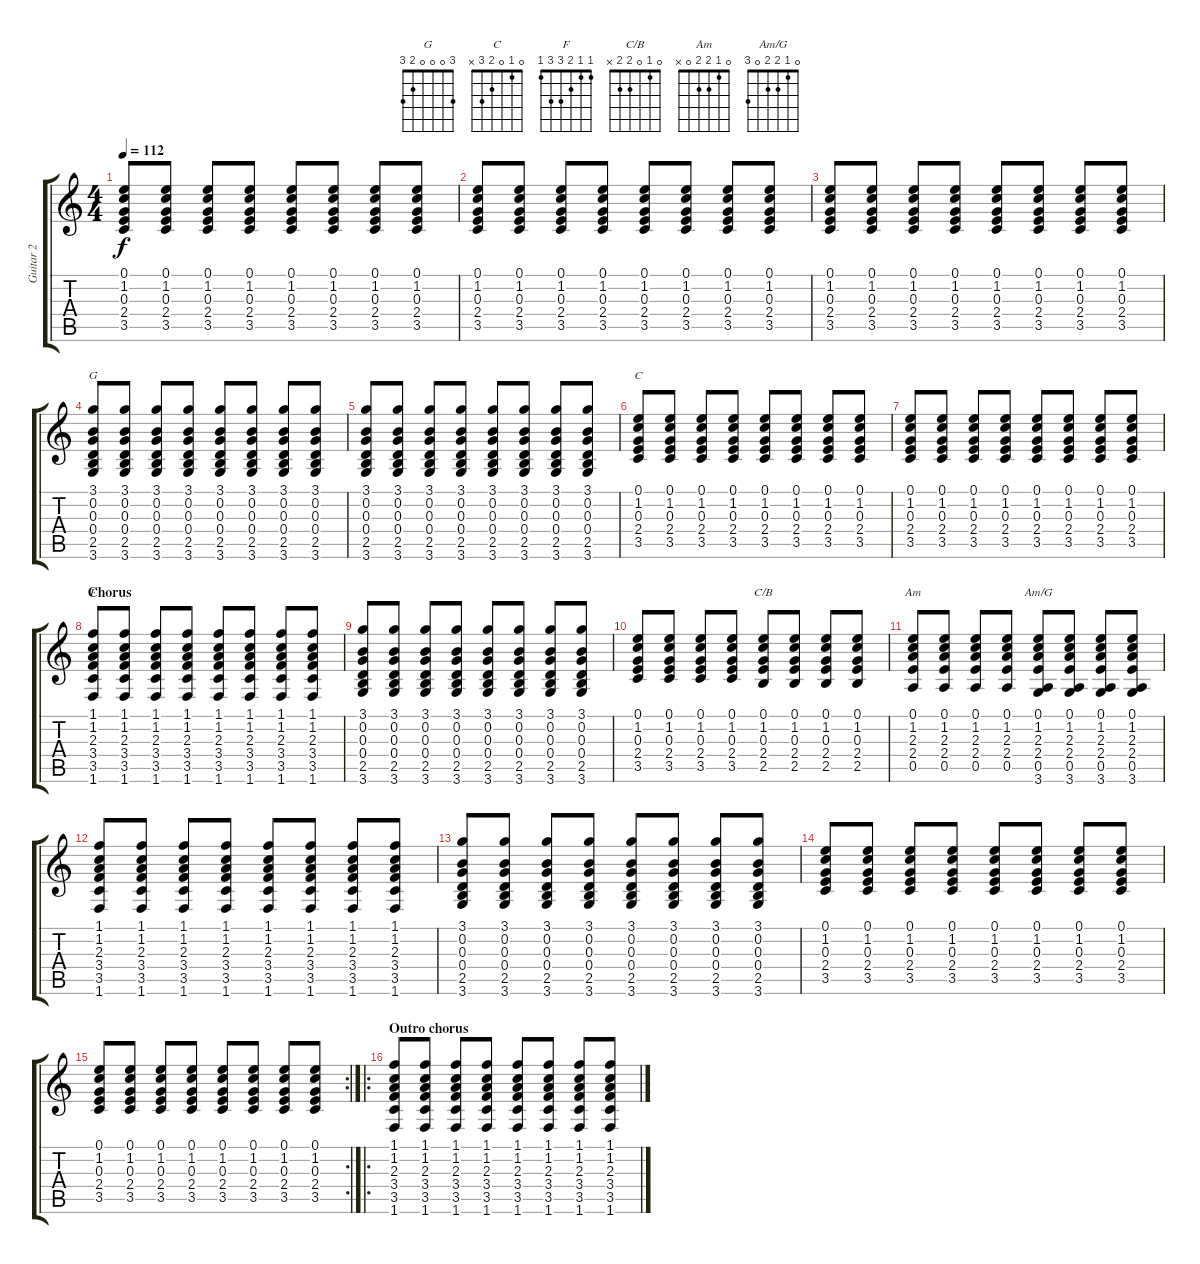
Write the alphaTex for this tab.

\track ("Guitar 2" "Guitar 2") {instrument acousticguitarsteel}
\staff {score tabs}
\tuning (E4 B3 G3 D3 A2 E2) {hide}
\chord ("G" 3 0 0 0 2 3)
\chord ("C" 0 1 0 2 3 x)
\chord ("F" 1 1 2 3 3 1)
\chord ("C/B" 0 1 0 2 2 x)
\chord ("Am" 0 1 2 2 0 x)
\chord ("Am/G" 0 1 2 2 0 3)
\ts (4 4)
\tempo 112
\clef g2
\ks c
(0.1 1.2 0.3 2.4 3.5).8{dy f} (0.1 1.2 0.3 2.4 3.5).8 (0.1 1.2 0.3 2.4 3.5).8 (0.1 1.2 0.3 2.4 3.5).8 (0.1 1.2 0.3 2.4 3.5).8 (0.1 1.2 0.3 2.4 3.5).8 (0.1 1.2 0.3 2.4 3.5).8 (0.1 1.2 0.3 2.4 3.5).8 |
(0.1 1.2 0.3 2.4 3.5).8 (0.1 1.2 0.3 2.4 3.5).8 (0.1 1.2 0.3 2.4 3.5).8 (0.1 1.2 0.3 2.4 3.5).8 (0.1 1.2 0.3 2.4 3.5).8 (0.1 1.2 0.3 2.4 3.5).8 (0.1 1.2 0.3 2.4 3.5).8 (0.1 1.2 0.3 2.4 3.5).8 |
(0.1 1.2 0.3 2.4 3.5).8 (0.1 1.2 0.3 2.4 3.5).8 (0.1 1.2 0.3 2.4 3.5).8 (0.1 1.2 0.3 2.4 3.5).8 (0.1 1.2 0.3 2.4 3.5).8 (0.1 1.2 0.3 2.4 3.5).8 (0.1 1.2 0.3 2.4 3.5).8 (0.1 1.2 0.3 2.4 3.5).8 |
(3.1 0.2 0.3 0.4 2.5 3.6).8{ch "G"} (3.1 0.2 0.3 0.4 2.5 3.6).8 (3.1 0.2 0.3 0.4 2.5 3.6).8 (3.1 0.2 0.3 0.4 2.5 3.6).8 (3.1 0.2 0.3 0.4 2.5 3.6).8 (3.1 0.2 0.3 0.4 2.5 3.6).8 (3.1 0.2 0.3 0.4 2.5 3.6).8 (3.1 0.2 0.3 0.4 2.5 3.6).8 |
(3.1 0.2 0.3 0.4 2.5 3.6).8 (3.1 0.2 0.3 0.4 2.5 3.6).8 (3.1 0.2 0.3 0.4 2.5 3.6).8 (3.1 0.2 0.3 0.4 2.5 3.6).8 (3.1 0.2 0.3 0.4 2.5 3.6).8 (3.1 0.2 0.3 0.4 2.5 3.6).8 (3.1 0.2 0.3 0.4 2.5 3.6).8 (3.1 0.2 0.3 0.4 2.5 3.6).8 |
(0.1 1.2 0.3 2.4 3.5).8{ch "C"} (0.1 1.2 0.3 2.4 3.5).8 (0.1 1.2 0.3 2.4 3.5).8 (0.1 1.2 0.3 2.4 3.5).8 (0.1 1.2 0.3 2.4 3.5).8 (0.1 1.2 0.3 2.4 3.5).8 (0.1 1.2 0.3 2.4 3.5).8 (0.1 1.2 0.3 2.4 3.5).8 |
(0.1 1.2 0.3 2.4 3.5).8 (0.1 1.2 0.3 2.4 3.5).8 (0.1 1.2 0.3 2.4 3.5).8 (0.1 1.2 0.3 2.4 3.5).8 (0.1 1.2 0.3 2.4 3.5).8 (0.1 1.2 0.3 2.4 3.5).8 (0.1 1.2 0.3 2.4 3.5).8 (0.1 1.2 0.3 2.4 3.5).8 |
\section ("" "Chorus")
(1.1 1.2 2.3 3.4 3.5 1.6).8{ch "F"} (1.1 1.2 2.3 3.4 3.5 1.6).8 (1.1 1.2 2.3 3.4 3.5 1.6).8 (1.1 1.2 2.3 3.4 3.5 1.6).8 (1.1 1.2 2.3 3.4 3.5 1.6).8 (1.1 1.2 2.3 3.4 3.5 1.6).8 (1.1 1.2 2.3 3.4 3.5 1.6).8 (1.1 1.2 2.3 3.4 3.5 1.6).8 |
(3.1 0.2 0.3 0.4 2.5 3.6).8 (3.1 0.2 0.3 0.4 2.5 3.6).8 (3.1 0.2 0.3 0.4 2.5 3.6).8 (3.1 0.2 0.3 0.4 2.5 3.6).8 (3.1 0.2 0.3 0.4 2.5 3.6).8 (3.1 0.2 0.3 0.4 2.5 3.6).8 (3.1 0.2 0.3 0.4 2.5 3.6).8 (3.1 0.2 0.3 0.4 2.5 3.6).8 |
(0.1 1.2 0.3 2.4 3.5).8 (0.1 1.2 0.3 2.4 3.5).8 (0.1 1.2 0.3 2.4 3.5).8 (0.1 1.2 0.3 2.4 3.5).8 (0.1 1.2 0.3 2.4 2.5).8{ch "C/B"} (0.1 1.2 0.3 2.4 2.5).8 (0.1 1.2 0.3 2.4 2.5).8 (0.1 1.2 0.3 2.4 2.5).8 |
(0.1 1.2 2.3 2.4 0.5).8{ch "Am"} (0.1 1.2 2.3 2.4 0.5).8 (0.1 1.2 2.3 2.4 0.5).8 (0.1 1.2 2.3 2.4 0.5).8 (0.1 1.2 2.3 2.4 0.5 3.6).8{ch "Am/G"} (0.1 1.2 2.3 2.4 0.5 3.6).8 (0.1 1.2 2.3 2.4 0.5 3.6).8 (0.1 1.2 2.3 2.4 0.5 3.6).8 |
(1.1 1.2 2.3 3.4 3.5 1.6).8 (1.1 1.2 2.3 3.4 3.5 1.6).8 (1.1 1.2 2.3 3.4 3.5 1.6).8 (1.1 1.2 2.3 3.4 3.5 1.6).8 (1.1 1.2 2.3 3.4 3.5 1.6).8 (1.1 1.2 2.3 3.4 3.5 1.6).8 (1.1 1.2 2.3 3.4 3.5 1.6).8 (1.1 1.2 2.3 3.4 3.5 1.6).8 |
(3.1 0.2 0.3 0.4 2.5 3.6).8 (3.1 0.2 0.3 0.4 2.5 3.6).8 (3.1 0.2 0.3 0.4 2.5 3.6).8 (3.1 0.2 0.3 0.4 2.5 3.6).8 (3.1 0.2 0.3 0.4 2.5 3.6).8 (3.1 0.2 0.3 0.4 2.5 3.6).8 (3.1 0.2 0.3 0.4 2.5 3.6).8 (3.1 0.2 0.3 0.4 2.5 3.6).8 |
(0.1 1.2 0.3 2.4 3.5).8 (0.1 1.2 0.3 2.4 3.5).8 (0.1 1.2 0.3 2.4 3.5).8 (0.1 1.2 0.3 2.4 3.5).8 (0.1 1.2 0.3 2.4 3.5).8 (0.1 1.2 0.3 2.4 3.5).8 (0.1 1.2 0.3 2.4 3.5).8 (0.1 1.2 0.3 2.4 3.5).8 |
\rc 2
(0.1 1.2 0.3 2.4 3.5).8 (0.1 1.2 0.3 2.4 3.5).8 (0.1 1.2 0.3 2.4 3.5).8 (0.1 1.2 0.3 2.4 3.5).8 (0.1 1.2 0.3 2.4 3.5).8 (0.1 1.2 0.3 2.4 3.5).8 (0.1 1.2 0.3 2.4 3.5).8 (0.1 1.2 0.3 2.4 3.5).8 |
\ro
\section ("" "Outro chorus")
(1.1 1.2 2.3 3.4 3.5 1.6).8 (1.1 1.2 2.3 3.4 3.5 1.6).8 (1.1 1.2 2.3 3.4 3.5 1.6).8 (1.1 1.2 2.3 3.4 3.5 1.6).8 (1.1 1.2 2.3 3.4 3.5 1.6).8 (1.1 1.2 2.3 3.4 3.5 1.6).8 (1.1 1.2 2.3 3.4 3.5 1.6).8 (1.1 1.2 2.3 3.4 3.5 1.6).8
